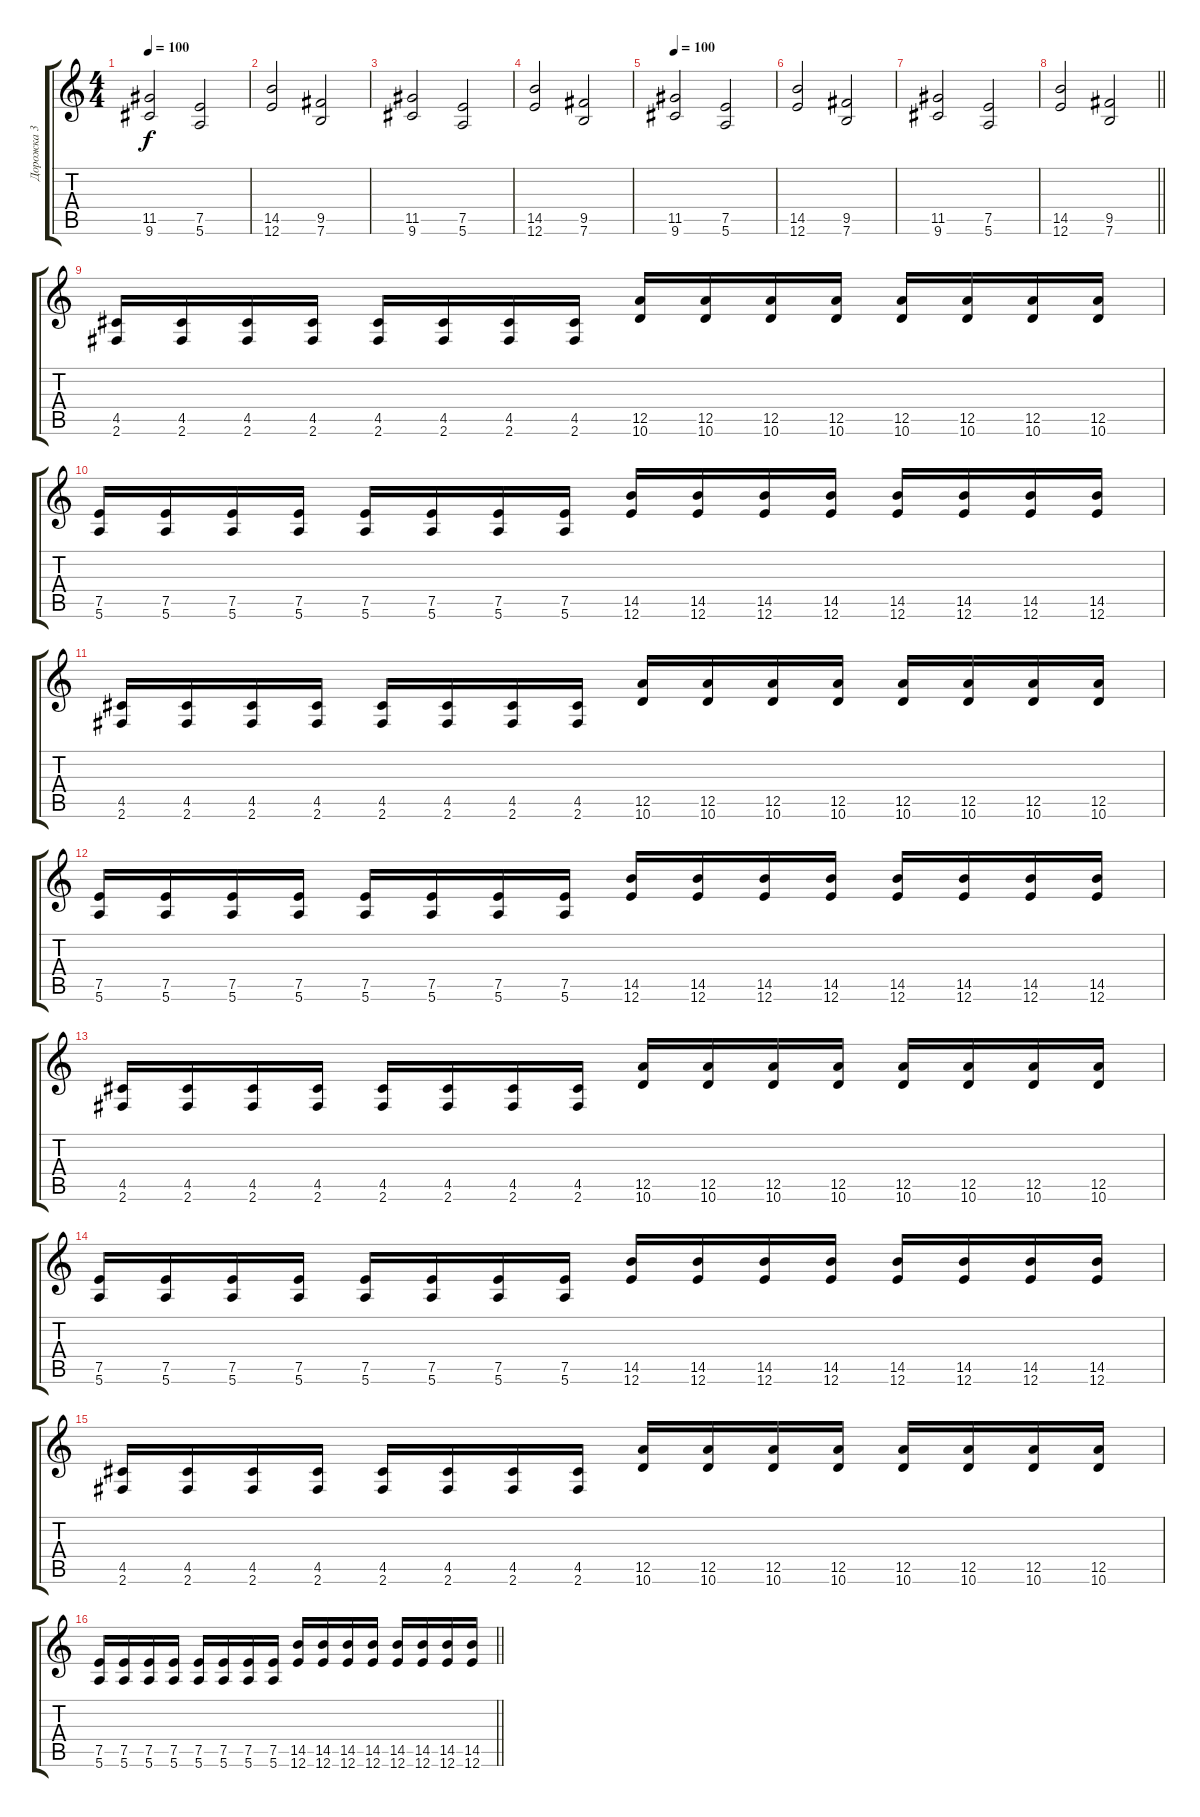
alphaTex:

\track ("Дорожка 3" "Дорожка 3") {instrument distortionguitar}
\staff {score tabs}
\tuning (E4 B3 G3 D3 A2 E2) {hide}
\ts (4 4)
\tempo 100
\clef g2
\ks c
(11.5 9.6).2{dy f volume 15} (7.5 5.6).2 |
(14.5 12.6).2 (9.5 7.6).2 |
(11.5 9.6).2 (7.5 5.6).2 |
(14.5 12.6).2 (9.5 7.6).2 |
\tempo 100
(11.5 9.6).2 (7.5 5.6).2 |
(14.5 12.6).2 (9.5 7.6).2 |
(11.5 9.6).2 (7.5 5.6).2 |
\barLineRight lightlight
(14.5 12.6).2 (9.5 7.6).2 |
(4.5 2.6).16 (4.5 2.6).16 (4.5 2.6).16 (4.5 2.6).16 (4.5 2.6).16 (4.5 2.6).16 (4.5 2.6).16 (4.5 2.6).16 (12.5 10.6).16 (12.5 10.6).16 (12.5 10.6).16 (12.5 10.6).16 (12.5 10.6).16 (12.5 10.6).16 (12.5 10.6).16 (12.5 10.6).16 |
(7.5 5.6).16 (7.5 5.6).16 (7.5 5.6).16 (7.5 5.6).16 (7.5 5.6).16 (7.5 5.6).16 (7.5 5.6).16 (7.5 5.6).16 (14.5 12.6).16 (14.5 12.6).16 (14.5 12.6).16 (14.5 12.6).16 (14.5 12.6).16 (14.5 12.6).16 (14.5 12.6).16 (14.5 12.6).16 |
(4.5 2.6).16 (4.5 2.6).16 (4.5 2.6).16 (4.5 2.6).16 (4.5 2.6).16 (4.5 2.6).16 (4.5 2.6).16 (4.5 2.6).16 (12.5 10.6).16 (12.5 10.6).16 (12.5 10.6).16 (12.5 10.6).16 (12.5 10.6).16 (12.5 10.6).16 (12.5 10.6).16 (12.5 10.6).16 |
(7.5 5.6).16 (7.5 5.6).16 (7.5 5.6).16 (7.5 5.6).16 (7.5 5.6).16 (7.5 5.6).16 (7.5 5.6).16 (7.5 5.6).16 (14.5 12.6).16 (14.5 12.6).16 (14.5 12.6).16 (14.5 12.6).16 (14.5 12.6).16 (14.5 12.6).16 (14.5 12.6).16 (14.5 12.6).16 |
(4.5 2.6).16 (4.5 2.6).16 (4.5 2.6).16 (4.5 2.6).16 (4.5 2.6).16 (4.5 2.6).16 (4.5 2.6).16 (4.5 2.6).16 (12.5 10.6).16 (12.5 10.6).16 (12.5 10.6).16 (12.5 10.6).16 (12.5 10.6).16 (12.5 10.6).16 (12.5 10.6).16 (12.5 10.6).16 |
(7.5 5.6).16 (7.5 5.6).16 (7.5 5.6).16 (7.5 5.6).16 (7.5 5.6).16 (7.5 5.6).16 (7.5 5.6).16 (7.5 5.6).16 (14.5 12.6).16 (14.5 12.6).16 (14.5 12.6).16 (14.5 12.6).16 (14.5 12.6).16 (14.5 12.6).16 (14.5 12.6).16 (14.5 12.6).16 |
(4.5 2.6).16 (4.5 2.6).16 (4.5 2.6).16 (4.5 2.6).16 (4.5 2.6).16 (4.5 2.6).16 (4.5 2.6).16 (4.5 2.6).16 (12.5 10.6).16 (12.5 10.6).16 (12.5 10.6).16 (12.5 10.6).16 (12.5 10.6).16 (12.5 10.6).16 (12.5 10.6).16 (12.5 10.6).16 |
\barLineRight lightlight
(7.5 5.6).16 (7.5 5.6).16 (7.5 5.6).16 (7.5 5.6).16 (7.5 5.6).16 (7.5 5.6).16 (7.5 5.6).16 (7.5 5.6).16 (14.5 12.6).16 (14.5 12.6).16 (14.5 12.6).16 (14.5 12.6).16 (14.5 12.6).16 (14.5 12.6).16 (14.5 12.6).16 (14.5 12.6).16
